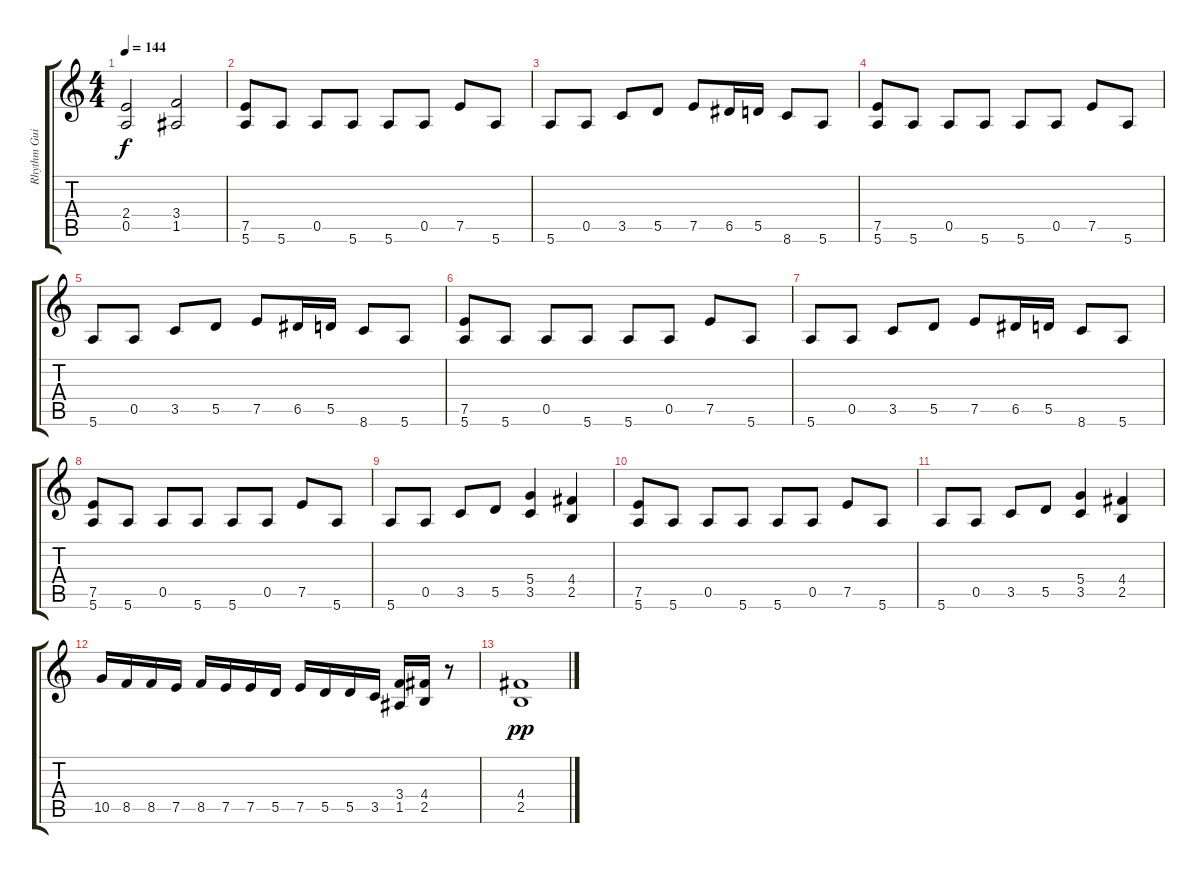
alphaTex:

\track ("Rhythm Guitar" "Rhythm Gui") {instrument distortionguitar}
\staff {score tabs}
\tuning (E4 B3 G3 D3 A2 E2) {hide}
\ts (4 4)
\tempo 144
\clef g2
\ks c
(2.4 0.5).2{dy f} (3.4 1.5).2 |
(7.5 5.6).8 5.6.8 0.5.8 5.6.8 5.6.8 0.5.8 7.5.8 5.6.8 |
5.6.8 0.5.8 3.5.8 5.5.8 7.5.8 6.5.16 5.5.16 8.6.8 5.6.8 |
(7.5 5.6).8 5.6.8 0.5.8 5.6.8 5.6.8 0.5.8 7.5.8 5.6.8 |
5.6.8 0.5.8 3.5.8 5.5.8 7.5.8 6.5.16 5.5.16 8.6.8 5.6.8 |
(7.5 5.6).8 5.6.8 0.5.8 5.6.8 5.6.8 0.5.8 7.5.8 5.6.8 |
5.6.8 0.5.8 3.5.8 5.5.8 7.5.8 6.5.16 5.5.16 8.6.8 5.6.8 |
(7.5 5.6).8 5.6.8 0.5.8 5.6.8 5.6.8 0.5.8 7.5.8 5.6.8 |
5.6.8 0.5.8 3.5.8 5.5.8 (5.4 3.5).4 (4.4 2.5).4 |
(7.5 5.6).8 5.6.8 0.5.8 5.6.8 5.6.8 0.5.8 7.5.8 5.6.8 |
5.6.8 0.5.8 3.5.8 5.5.8 (5.4 3.5).4 (4.4 2.5).4 |
10.5.16 8.5.16 8.5.16 7.5.16 8.5.16 7.5.16 7.5.16 5.5.16 7.5.16 5.5.16 5.5.16 3.5.16 (3.4 1.5).16 (4.4 2.5).16 r.8 |
(4.4 2.5).1{dy pp}
